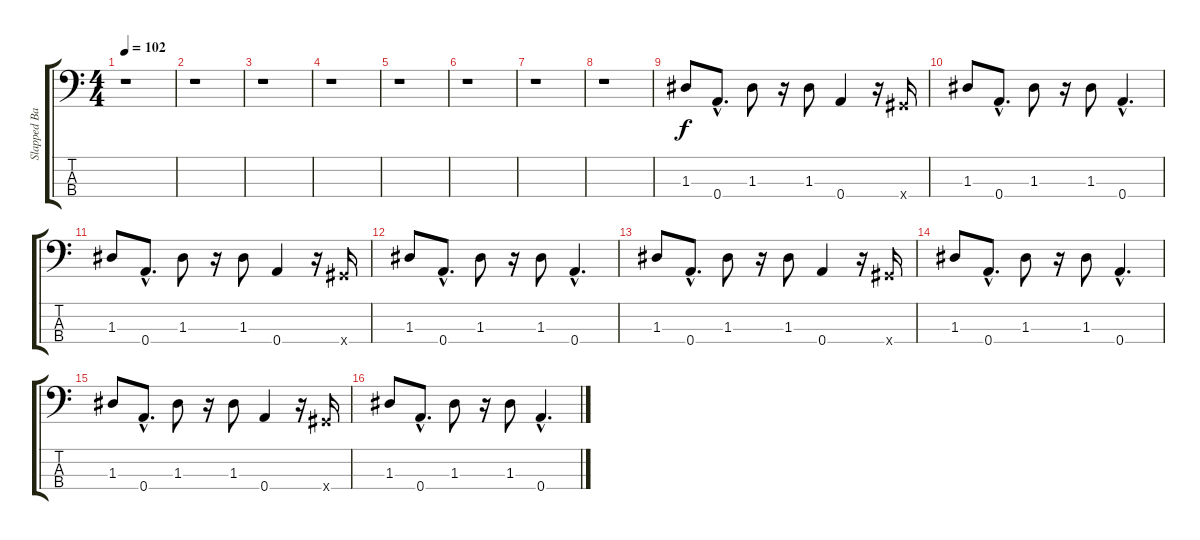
\track ("Slapped Bass (Fieldy)" "Slapped Ba") {instrument slapbass1}
\staff {score tabs}
\tuning (F3 G2 D2 A1) {hide}
\ts (4 4)
\tempo 102
\clef f4
\ks c
r.1{dy f instrument slapbass1} |
r.1 |
r.1 |
r.1 |
r.1 |
r.1 |
r.1 |
r.1 |
1.3.8 0.4{hac}.8{d} 1.3.8 r.16 1.3.8 0.4.4 r.16 -1.4{x}.16 |
1.3.8 0.4{hac}.8{d} 1.3.8 r.16 1.3.8 0.4{hac}.4{d} |
1.3.8 0.4{hac}.8{d} 1.3.8 r.16 1.3.8 0.4.4 r.16 -1.4{x}.16 |
1.3.8 0.4{hac}.8{d} 1.3.8 r.16 1.3.8 0.4{hac}.4{d} |
1.3.8 0.4{hac}.8{d} 1.3.8 r.16 1.3.8 0.4.4 r.16 -1.4{x}.16 |
1.3.8 0.4{hac}.8{d} 1.3.8 r.16 1.3.8 0.4{hac}.4{d} |
1.3.8 0.4{hac}.8{d} 1.3.8 r.16 1.3.8 0.4.4 r.16 -1.4{x}.16 |
1.3.8 0.4{hac}.8{d} 1.3.8 r.16 1.3.8 0.4{hac}.4{d}
